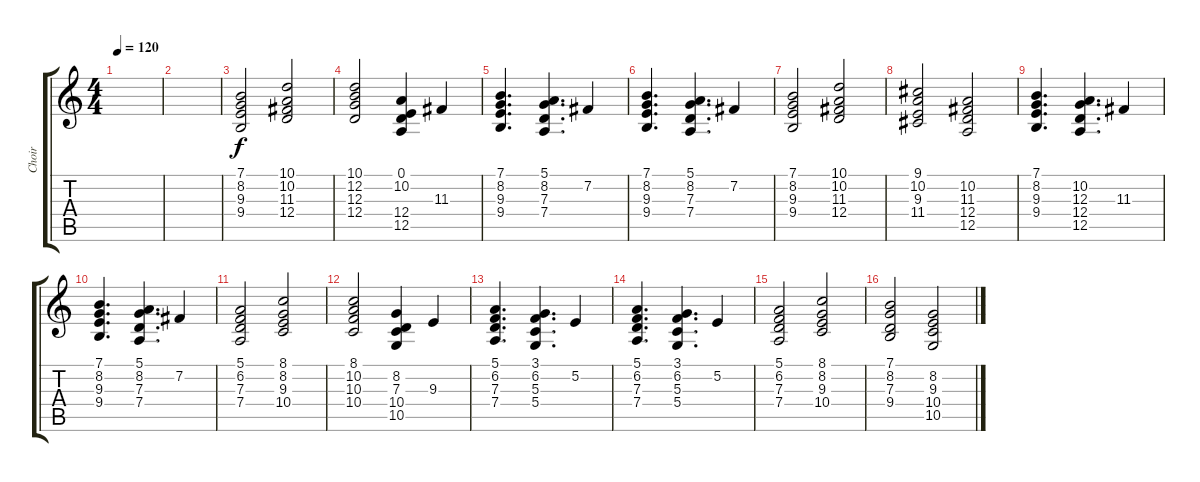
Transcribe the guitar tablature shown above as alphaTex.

\track ("Choir" "Choir") {instrument choiraahs}
\staff {score tabs}
\tuning (E4 B3 G3 D3 A2 D2) {hide}
\ts (4 4)
\tempo 120
\clef g2
\ks c
|
|
(7.1 8.2 9.3 9.4).2 (10.1 10.2 11.3 12.4).2 |
(10.1 12.2 12.3 12.4).2 (0.1 10.2 12.4 12.5).4 11.3.4 |
(7.1 8.2 9.3 9.4).4{d} (5.1 8.2 7.3 7.4).4{d} 7.2.4 |
(7.1 8.2 9.3 9.4).4{d} (5.1 8.2 7.3 7.4).4{d} 7.2.4 |
(7.1 8.2 9.3 9.4).2 (10.1 10.2 11.3 12.4).2 |
(9.1 10.2 9.3 11.4).2 (10.2 11.3 12.4 12.5).2 |
(7.1 8.2 9.3 9.4).4{d} (10.2 12.3 12.4 12.5).4{d} 11.3.4 |
(7.1 8.2 9.3 9.4).4{d} (5.1 8.2 7.3 7.4).4{d} 7.2.4 |
(5.1 6.2 7.3 7.4).2 (8.1 8.2 9.3 10.4).2 |
(8.1 10.2 10.3 10.4).2 (8.2 7.3 10.4 10.5).4 9.3.4 |
(5.1 6.2 7.3 7.4).4{d} (3.1 6.2 5.3 5.4).4{d} 5.2.4 |
(5.1 6.2 7.3 7.4).4{d} (3.1 6.2 5.3 5.4).4{d} 5.2.4 |
(5.1 6.2 7.3 7.4).2 (8.1 8.2 9.3 10.4).2 |
(7.1 8.2 7.3 9.4).2 (8.2 9.3 10.4 10.5).2
